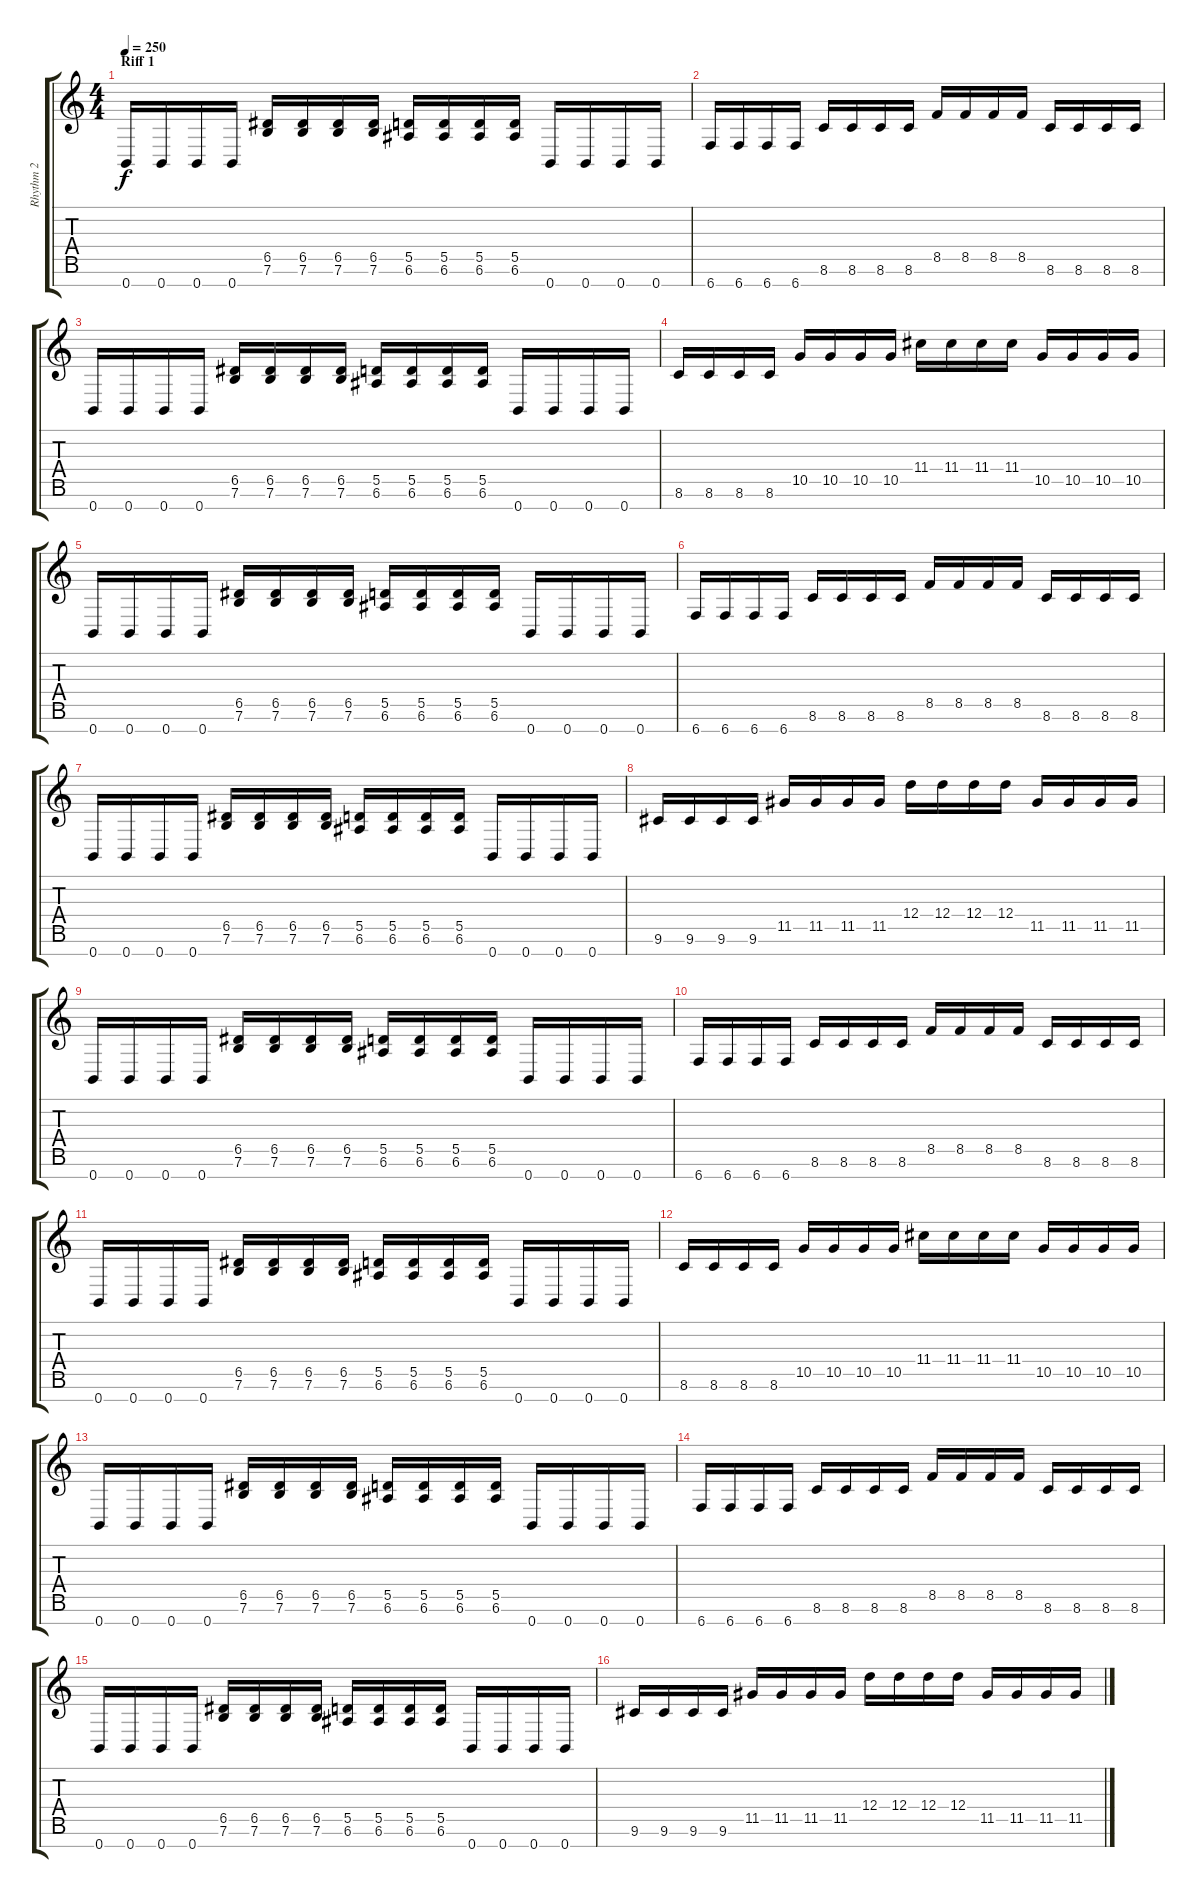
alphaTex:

\track ("Rhythm 2" "Rhythm 2") {instrument overdrivenguitar}
\staff {score tabs}
\tuning (E4 B3 G3 D3 A2 E2 B1) {hide}
\ts (4 4)
\section ("" "Riff 1")
\tempo 250
\clef g2
\ks c
0.7.16{dy f} 0.7.16 0.7.16 0.7.16 (6.5 7.6).16 (6.5 7.6).16 (6.5 7.6).16 (6.5 7.6).16 (5.5 6.6).16 (5.5 6.6).16 (5.5 6.6).16 (5.5 6.6).16 0.7.16 0.7.16 0.7.16 0.7.16 |
6.7.16 6.7.16 6.7.16 6.7.16 8.6.16 8.6.16 8.6.16 8.6.16 8.5.16 8.5.16 8.5.16 8.5.16 8.6.16 8.6.16 8.6.16 8.6.16 |
0.7.16 0.7.16 0.7.16 0.7.16 (6.5 7.6).16 (6.5 7.6).16 (6.5 7.6).16 (6.5 7.6).16 (5.5 6.6).16 (5.5 6.6).16 (5.5 6.6).16 (5.5 6.6).16 0.7.16 0.7.16 0.7.16 0.7.16 |
8.6.16 8.6.16 8.6.16 8.6.16 10.5.16 10.5.16 10.5.16 10.5.16 11.4.16 11.4.16 11.4.16 11.4.16 10.5.16 10.5.16 10.5.16 10.5.16 |
0.7.16 0.7.16 0.7.16 0.7.16 (6.5 7.6).16 (6.5 7.6).16 (6.5 7.6).16 (6.5 7.6).16 (5.5 6.6).16 (5.5 6.6).16 (5.5 6.6).16 (5.5 6.6).16 0.7.16 0.7.16 0.7.16 0.7.16 |
6.7.16 6.7.16 6.7.16 6.7.16 8.6.16 8.6.16 8.6.16 8.6.16 8.5.16 8.5.16 8.5.16 8.5.16 8.6.16 8.6.16 8.6.16 8.6.16 |
0.7.16 0.7.16 0.7.16 0.7.16 (6.5 7.6).16 (6.5 7.6).16 (6.5 7.6).16 (6.5 7.6).16 (5.5 6.6).16 (5.5 6.6).16 (5.5 6.6).16 (5.5 6.6).16 0.7.16 0.7.16 0.7.16 0.7.16 |
9.6.16 9.6.16 9.6.16 9.6.16 11.5.16 11.5.16 11.5.16 11.5.16 12.4.16 12.4.16 12.4.16 12.4.16 11.5.16 11.5.16 11.5.16 11.5.16 |
0.7.16 0.7.16 0.7.16 0.7.16 (6.5 7.6).16 (6.5 7.6).16 (6.5 7.6).16 (6.5 7.6).16 (5.5 6.6).16 (5.5 6.6).16 (5.5 6.6).16 (5.5 6.6).16 0.7.16 0.7.16 0.7.16 0.7.16 |
6.7.16 6.7.16 6.7.16 6.7.16 8.6.16 8.6.16 8.6.16 8.6.16 8.5.16 8.5.16 8.5.16 8.5.16 8.6.16 8.6.16 8.6.16 8.6.16 |
0.7.16 0.7.16 0.7.16 0.7.16 (6.5 7.6).16 (6.5 7.6).16 (6.5 7.6).16 (6.5 7.6).16 (5.5 6.6).16 (5.5 6.6).16 (5.5 6.6).16 (5.5 6.6).16 0.7.16 0.7.16 0.7.16 0.7.16 |
8.6.16 8.6.16 8.6.16 8.6.16 10.5.16 10.5.16 10.5.16 10.5.16 11.4.16 11.4.16 11.4.16 11.4.16 10.5.16 10.5.16 10.5.16 10.5.16 |
0.7.16 0.7.16 0.7.16 0.7.16 (6.5 7.6).16 (6.5 7.6).16 (6.5 7.6).16 (6.5 7.6).16 (5.5 6.6).16 (5.5 6.6).16 (5.5 6.6).16 (5.5 6.6).16 0.7.16 0.7.16 0.7.16 0.7.16 |
6.7.16 6.7.16 6.7.16 6.7.16 8.6.16 8.6.16 8.6.16 8.6.16 8.5.16 8.5.16 8.5.16 8.5.16 8.6.16 8.6.16 8.6.16 8.6.16 |
0.7.16 0.7.16 0.7.16 0.7.16 (6.5 7.6).16 (6.5 7.6).16 (6.5 7.6).16 (6.5 7.6).16 (5.5 6.6).16 (5.5 6.6).16 (5.5 6.6).16 (5.5 6.6).16 0.7.16 0.7.16 0.7.16 0.7.16 |
9.6.16 9.6.16 9.6.16 9.6.16 11.5.16 11.5.16 11.5.16 11.5.16 12.4.16 12.4.16 12.4.16 12.4.16 11.5.16 11.5.16 11.5.16 11.5.16
